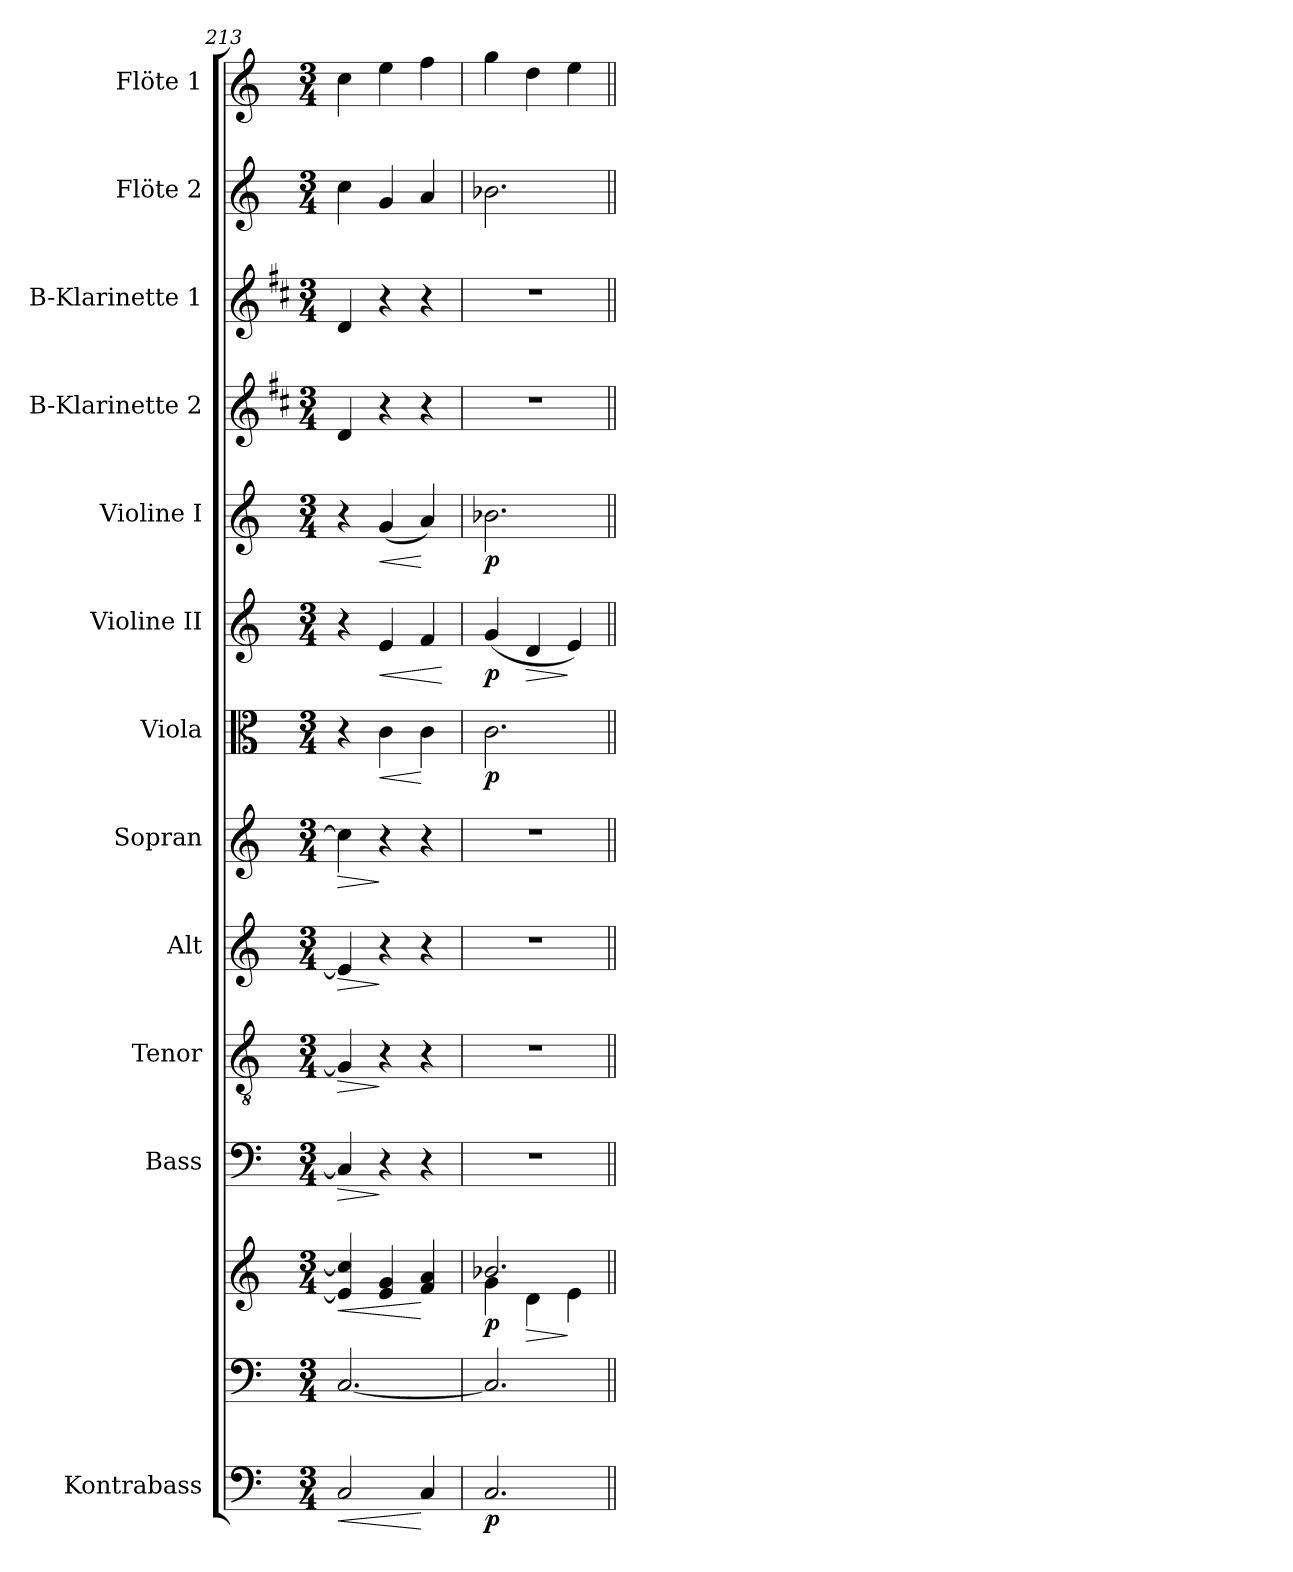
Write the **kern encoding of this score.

**kern	**dynam	**kern	**kern	**dynam	**kern	**dynam	**kern	**dynam	**kern	**dynam	**kern	**dynam	**kern	**dynam	**kern	**dynam	**kern	**dynam	**kern	**kern	**kern	**kern
*part13	*part13	*part12	*part12	*part12	*part11	*part11	*part10	*part10	*part9	*part9	*part8	*part8	*part7	*part7	*part6	*part6	*part5	*part5	*part4	*part3	*part2	*part1
*staff14	*staff14	*staff13	*staff12	*staff12/13	*staff11	*staff11	*staff10	*staff10	*staff9	*staff9	*staff8	*staff8	*staff7	*staff7	*staff6	*staff6	*staff5	*staff5	*staff4	*staff3	*staff2	*staff1
*I"Kontrabass	*	*	*	*	*I"Bass	*	*I"Tenor	*	*I"Alt	*	*I"Sopran	*	*I"Viola	*	*I"Violine II	*	*I"Violine I	*	*I"B-Klarinette 2	*I"B-Klarinette 1	*I"Flöte 2	*I"Flöte 1
*I'Kb.	*	*	*	*	*I'B.	*	*I'T.	*	*I'A.	*	*I'S.	*	*I'Vla.	*	*I'Vl. II	*	*I'Vl. I	*	*I'B Kl. 2	*I'B Kl. 1	*I'Fl. 2	*I'Fl. 1
*clefF4	*	*clefF4	*clefG2	*	*clefF4	*	*clefGv2	*	*clefG2	*	*clefG2	*	*clefC3	*	*clefG2	*	*clefG2	*	*clefG2	*clefG2	*clefG2	*clefG2
*ITrd7c12	*	*	*	*	*	*	*	*	*	*	*	*	*	*	*	*	*	*	*ITrd1c2	*ITrd1c2	*	*
*k[]	*	*k[]	*k[]	*	*k[]	*	*k[]	*	*k[]	*	*k[]	*	*k[]	*	*k[]	*	*k[]	*	*k[]	*k[]	*k[]	*k[]
*C:	*	*C:	*C:	*	*C:	*	*C:	*	*C:	*	*C:	*	*C:	*	*C:	*	*C:	*	*C:	*C:	*C:	*C:
*M3/4	*	*M3/4	*M3/4	*	*M3/4	*	*M3/4	*	*M3/4	*	*M3/4	*	*M3/4	*	*M3/4	*	*M3/4	*	*M3/4	*M3/4	*M3/4	*M3/4
=213	=213	=213	=213	=213	=213	=213	=213	=213	=213	=213	=213	=213	=213	=213	=213	=213	=213	=213	=213	=213	=213	=213
!	!LO:HP:b	!	!	!LO:HP:b	!	!LO:HP:b	!	!LO:HP:b	!	!LO:HP:b	!	!LO:HP:b	!	!	!	!	!	!	!	!	!	!
2CC/	<	[2.C/	4e/] 4cc/]	<	4C/]	>	4G/]	>	4e/]	>	4cc\]	>	4r	.	4r	.	4r	.	4c/	4c/	4cc\	4cc\
!	!	!	!	!	!	!	!	!	!	!	!	!	!	!LO:HP:b	!	!LO:HP:b	!	!LO:HP:b	!	!	!	!
.	.	.	4e/ 4g/	.	4r	]	4r	]	4r	]	4r	]	4c\	<	4e/	<	(<4g/	<	4r	4r	4g/	4ee\
4CC/	[	.	4f/ 4a/	[	4r	.	4r	.	4r	.	4r	.	4c\	[	4f/	.	4a/)	[	4r	4r	4a/	4ff\
.	.	.	.	.	.	.	.	.	.	.	.	.	.	.	.	[	.	.	.	.	.	.
=214	=214	=214	=214	=214	=214	=214	=214	=214	=214	=214	=214	=214	=214	=214	=214	=214	=214	=214	=214	=214	=214	=214
*	*	*	*^	*	*	*	*	*	*	*	*	*	*	*	*	*	*	*	*	*	*	*
!	!LO:DY:b	!	!	!	!LO:DY:b	!	!	!	!	!	!	!	!	!	!LO:DY:b	!	!LO:DY:b	!	!LO:DY:b	!	!	!	!
2.CC/	p	2.C/]	2.b-X/	4g\	p	2.r	.	2.r	.	2.r	.	2.r	.	2.c\	p	(<4g/	p	2.b-X\	p	2.r	2.r	2.b-X\	4gg\
!	!	!	!	!	!LO:HP:b	!	!	!	!	!	!	!	!	!	!	!	!LO:HP:b	!	!	!	!	!	!
.	.	.	.	4d\	>	.	.	.	.	.	.	.	.	.	.	4d/	>	.	.	.	.	.	4dd\
.	.	.	.	4e\	]	.	.	.	.	.	.	.	.	.	.	4e/)	]	.	.	.	.	.	4ee\
*	*	*	*v	*v	*	*	*	*	*	*	*	*	*	*	*	*	*	*	*	*	*	*	*
=||	=||	=||	=||	=||	=||	=||	=||	=||	=||	=||	=||	=||	=||	=||	=||	=||	=||	=||	=||	=||	=||	=||
*-	*-	*-	*-	*-	*-	*-	*-	*-	*-	*-	*-	*-	*-	*-	*-	*-	*-	*-	*-	*-	*-	*-
